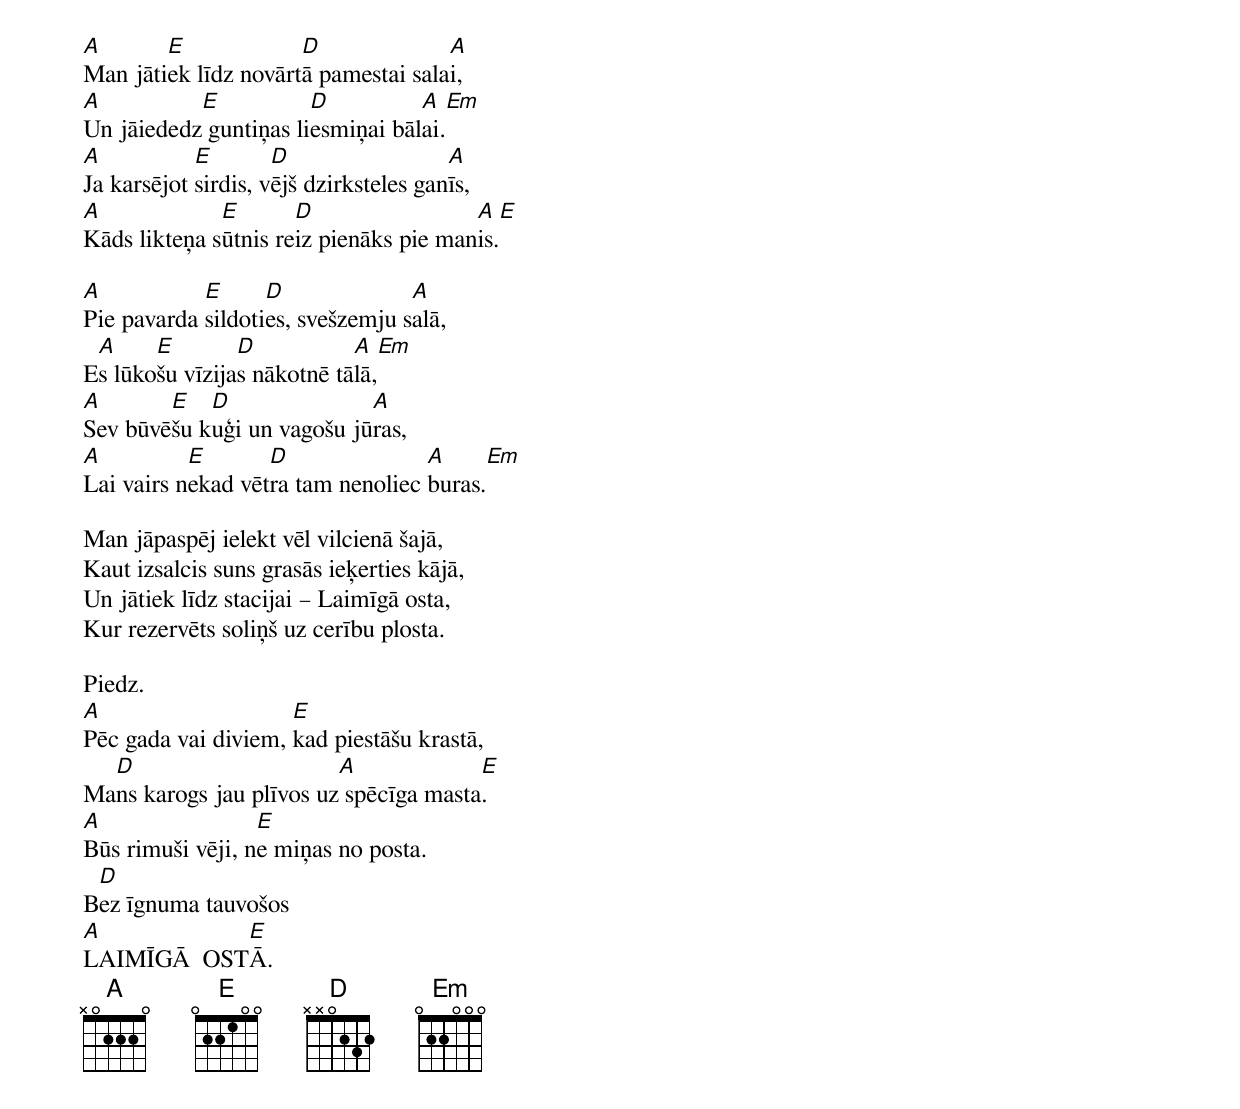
A       E             D              A
Man jātiek līdz novārtā pamestai salai,
A          E           D          A      Em
Un jāiededz guntiņas liesmiņai bālai.
A           E        D                  A
Ja karsējot sirdis, vējš dzirksteles ganīs,
A             E       D                 A     E
Kāds likteņa sūtnis reiz pienāks pie manis.

A           E      D              A
Pie pavarda sildoties, svešzemju salā,
 A     E        D           A     Em
Es lūkošu vīzijas nākotnē tālā,
A       E   D               A
Sev būvēšu kuģi un vagošu jūras,
A          E       D               A     Em
Lai vairs nekad vētra tam nenoliec buras.

Man jāpaspēj ielekt vēl vilcienā šajā,
Kaut izsalcis suns grasās ieķerties kājā,
Un jātiek līdz stacijai – Laimīgā osta,
Kur rezervēts soliņš uz cerību plosta.

Piedz.
A                    E
Pēc gada vai diviem, kad piestāšu krastā,
  D                      A             E
Mans karogs jau plīvos uz spēcīga masta.
A                 E
Būs rimuši vēji, ne miņas no posta.
 D
Bez īgnuma tauvošos
A           E
LAIMĪGĀ  OSTĀ.
